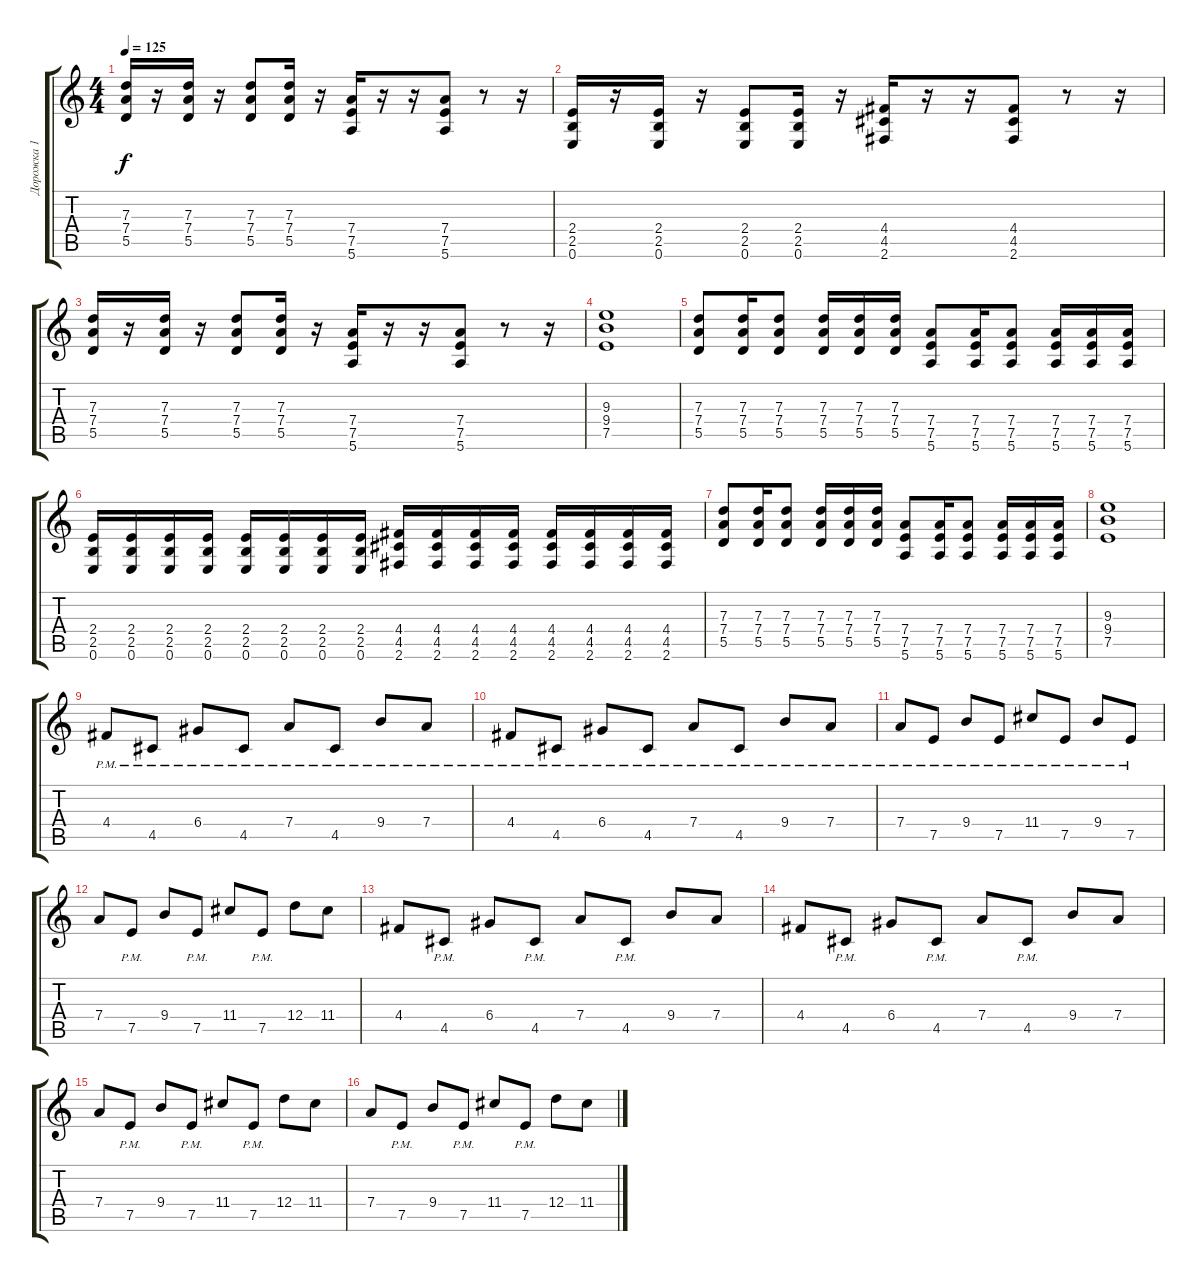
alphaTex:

\track ("Дорожка 1" "Дорожка 1") {instrument distortionguitar}
\staff {score tabs}
\tuning (E4 B3 G3 D3 A2 E2) {hide}
\ts (4 4)
\tempo 125
\clef g2
\ks c
(7.3 7.4 5.5).16{dy f} r.16 (7.3 7.4 5.5).16 r.16 (7.3 7.4 5.5).8 (7.3 7.4 5.5).16 r.16 (7.4 7.5 5.6).16 r.16 r.16 (7.4 7.5 5.6).8 r.8 r.16 |
(2.4 2.5 0.6).16 r.16 (2.4 2.5 0.6).16 r.16 (2.4 2.5 0.6).8 (2.4 2.5 0.6).16 r.16 (4.4 4.5 2.6).16 r.16 r.16 (4.4 4.5 2.6).8 r.8 r.16 |
(7.3 7.4 5.5).16 r.16 (7.3 7.4 5.5).16 r.16 (7.3 7.4 5.5).8 (7.3 7.4 5.5).16 r.16 (7.4 7.5 5.6).16 r.16 r.16 (7.4 7.5 5.6).8 r.8 r.16 |
(9.3 9.4 7.5).1 |
(7.3 7.4 5.5).8 (7.3 7.4 5.5).16 (7.3 7.4 5.5).8 (7.3 7.4 5.5).16 (7.3 7.4 5.5).16 (7.3 7.4 5.5).16 (7.4 7.5 5.6).8 (7.4 7.5 5.6).16 (7.4 7.5 5.6).8 (7.4 7.5 5.6).16 (7.4 7.5 5.6).16 (7.4 7.5 5.6).16 |
(2.4 2.5 0.6).16 (2.4 2.5 0.6).16 (2.4 2.5 0.6).16 (2.4 2.5 0.6).16 (2.4 2.5 0.6).16 (2.4 2.5 0.6).16 (2.4 2.5 0.6).16 (2.4 2.5 0.6).16 (4.4 4.5 2.6).16 (4.4 4.5 2.6).16 (4.4 4.5 2.6).16 (4.4 4.5 2.6).16 (4.4 4.5 2.6).16 (4.4 4.5 2.6).16 (4.4 4.5 2.6).16 (4.4 4.5 2.6).16 |
(7.3 7.4 5.5).8 (7.3 7.4 5.5).16 (7.3 7.4 5.5).8 (7.3 7.4 5.5).16 (7.3 7.4 5.5).16 (7.3 7.4 5.5).16 (7.4 7.5 5.6).8 (7.4 7.5 5.6).16 (7.4 7.5 5.6).8 (7.4 7.5 5.6).16 (7.4 7.5 5.6).16 (7.4 7.5 5.6).16 |
(9.3 9.4 7.5).1 |
4.4{pm}.8 4.5{pm}.8 6.4{pm}.8 4.5{pm}.8 7.4{pm}.8 4.5{pm}.8 9.4{pm}.8 7.4{pm}.8 |
4.4{pm}.8 4.5{pm}.8 6.4{pm}.8 4.5{pm}.8 7.4{pm}.8 4.5{pm}.8 9.4{pm}.8 7.4{pm}.8 |
7.4{pm}.8 7.5{pm}.8 9.4{pm}.8 7.5{pm}.8 11.4{pm}.8 7.5{pm}.8 9.4{pm}.8 7.5{pm}.8 |
7.4.8 7.5{pm}.8 9.4.8 7.5{pm}.8 11.4.8 7.5{pm}.8 12.4.8 11.4.8 |
4.4.8 4.5{pm}.8 6.4.8 4.5{pm}.8 7.4.8 4.5{pm}.8 9.4.8 7.4.8 |
4.4.8 4.5{pm}.8 6.4.8 4.5{pm}.8 7.4.8 4.5{pm}.8 9.4.8 7.4.8 |
7.4.8 7.5{pm}.8 9.4.8 7.5{pm}.8 11.4.8 7.5{pm}.8 12.4.8 11.4.8 |
7.4.8 7.5{pm}.8 9.4.8 7.5{pm}.8 11.4.8 7.5{pm}.8 12.4.8 11.4.8
